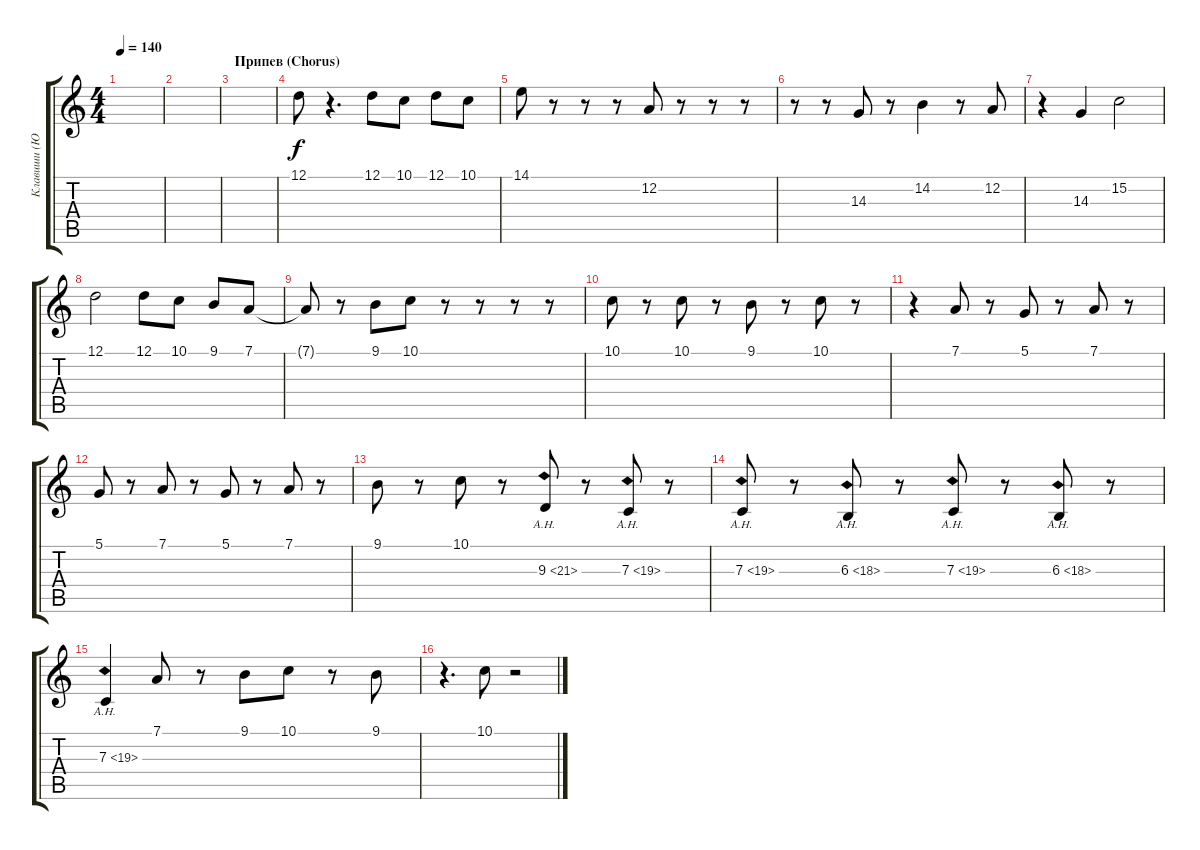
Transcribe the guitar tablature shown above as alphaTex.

\track ("Клавиши (Юлия Red)" "Клавиши (Ю") {instrument musicbox}
\staff {score tabs}
\tuning (D4 A3 F3 C3 G2 D2) {hide}
\ts (4 4)
\tempo 140
\clef g2
\ks c
|
|
\section ("" "Припев (Chorus)")
|
12.1.8{instrument stringensemble1} r.4{d} 12.1.8 10.1.8 12.1.8 10.1.8 |
14.1.8 r.8 r.8 r.8 12.2.8 r.8 r.8 r.8 |
r.8 r.8 14.3.8 r.8 14.2.4 r.8 12.2.8 |
r.4 14.3.4 15.2.2 |
12.1.2 12.1.8 10.1.8 9.1.8 7.1.8 |
7.1{t}.8 r.8 9.1.8 10.1.8 r.8 r.8 r.8 r.8 |
10.1.8 r.8 10.1.8 r.8 9.1.8 r.8 10.1.8 r.8 |
r.4 7.1.8 r.8 5.1.8 r.8 7.1.8 r.8 |
5.1.8 r.8 7.1.8 r.8 5.1.8 r.8 7.1.8 r.8 |
9.1.8 r.8 10.1.8 r.8 9.3{ah 12}.8 r.8 7.3{ah 12}.8 r.8 |
7.3{ah 12}.8 r.8 6.3{ah 12}.8 r.8 7.3{ah 12}.8 r.8 6.3{ah 12}.8 r.8 |
7.3{ah 12}.4 7.1.8 r.8 9.1.8 10.1.8 r.8 9.1.8 |
r.4{d} 10.1.8 r.2
